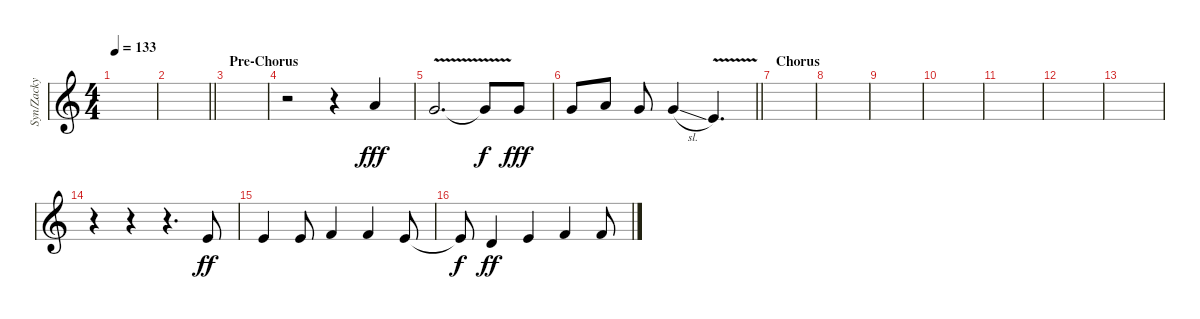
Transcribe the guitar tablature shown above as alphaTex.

\track ("Syn/Zacky [Backup Vocals]" "Syn/Zacky ") {instrument harmonica}
\staff {score}
\tuning (E4 B3 G3 D3 A2 E2) {hide}
\ts (4 4)
\tempo 133
\clef g2
\ks c
|
\barLineRight lightlight
|
\section ("" "Pre-Chorus")
|
r.2 r.4 5.1.4{dy fff volume 14} |
3.1{v}.2{d} 3.1{t}.8{dy f} 3.1.8{dy fff} |
\barLineRight lightlight
3.1.8 5.1.8 3.1.8 3.1{sl}.4 0.1{v}.4{d} |
\section ("" "Chorus")
|
|
|
|
|
|
|
r.4 r.4 r.4{d} 0.1.8{dy ff} |
0.1.4 0.1.8 1.1.4 1.1.4 0.1.8 |
0.1{t}.8{dy f} 3.2.4{dy ff} 0.1.4 1.1.4 1.1.8
